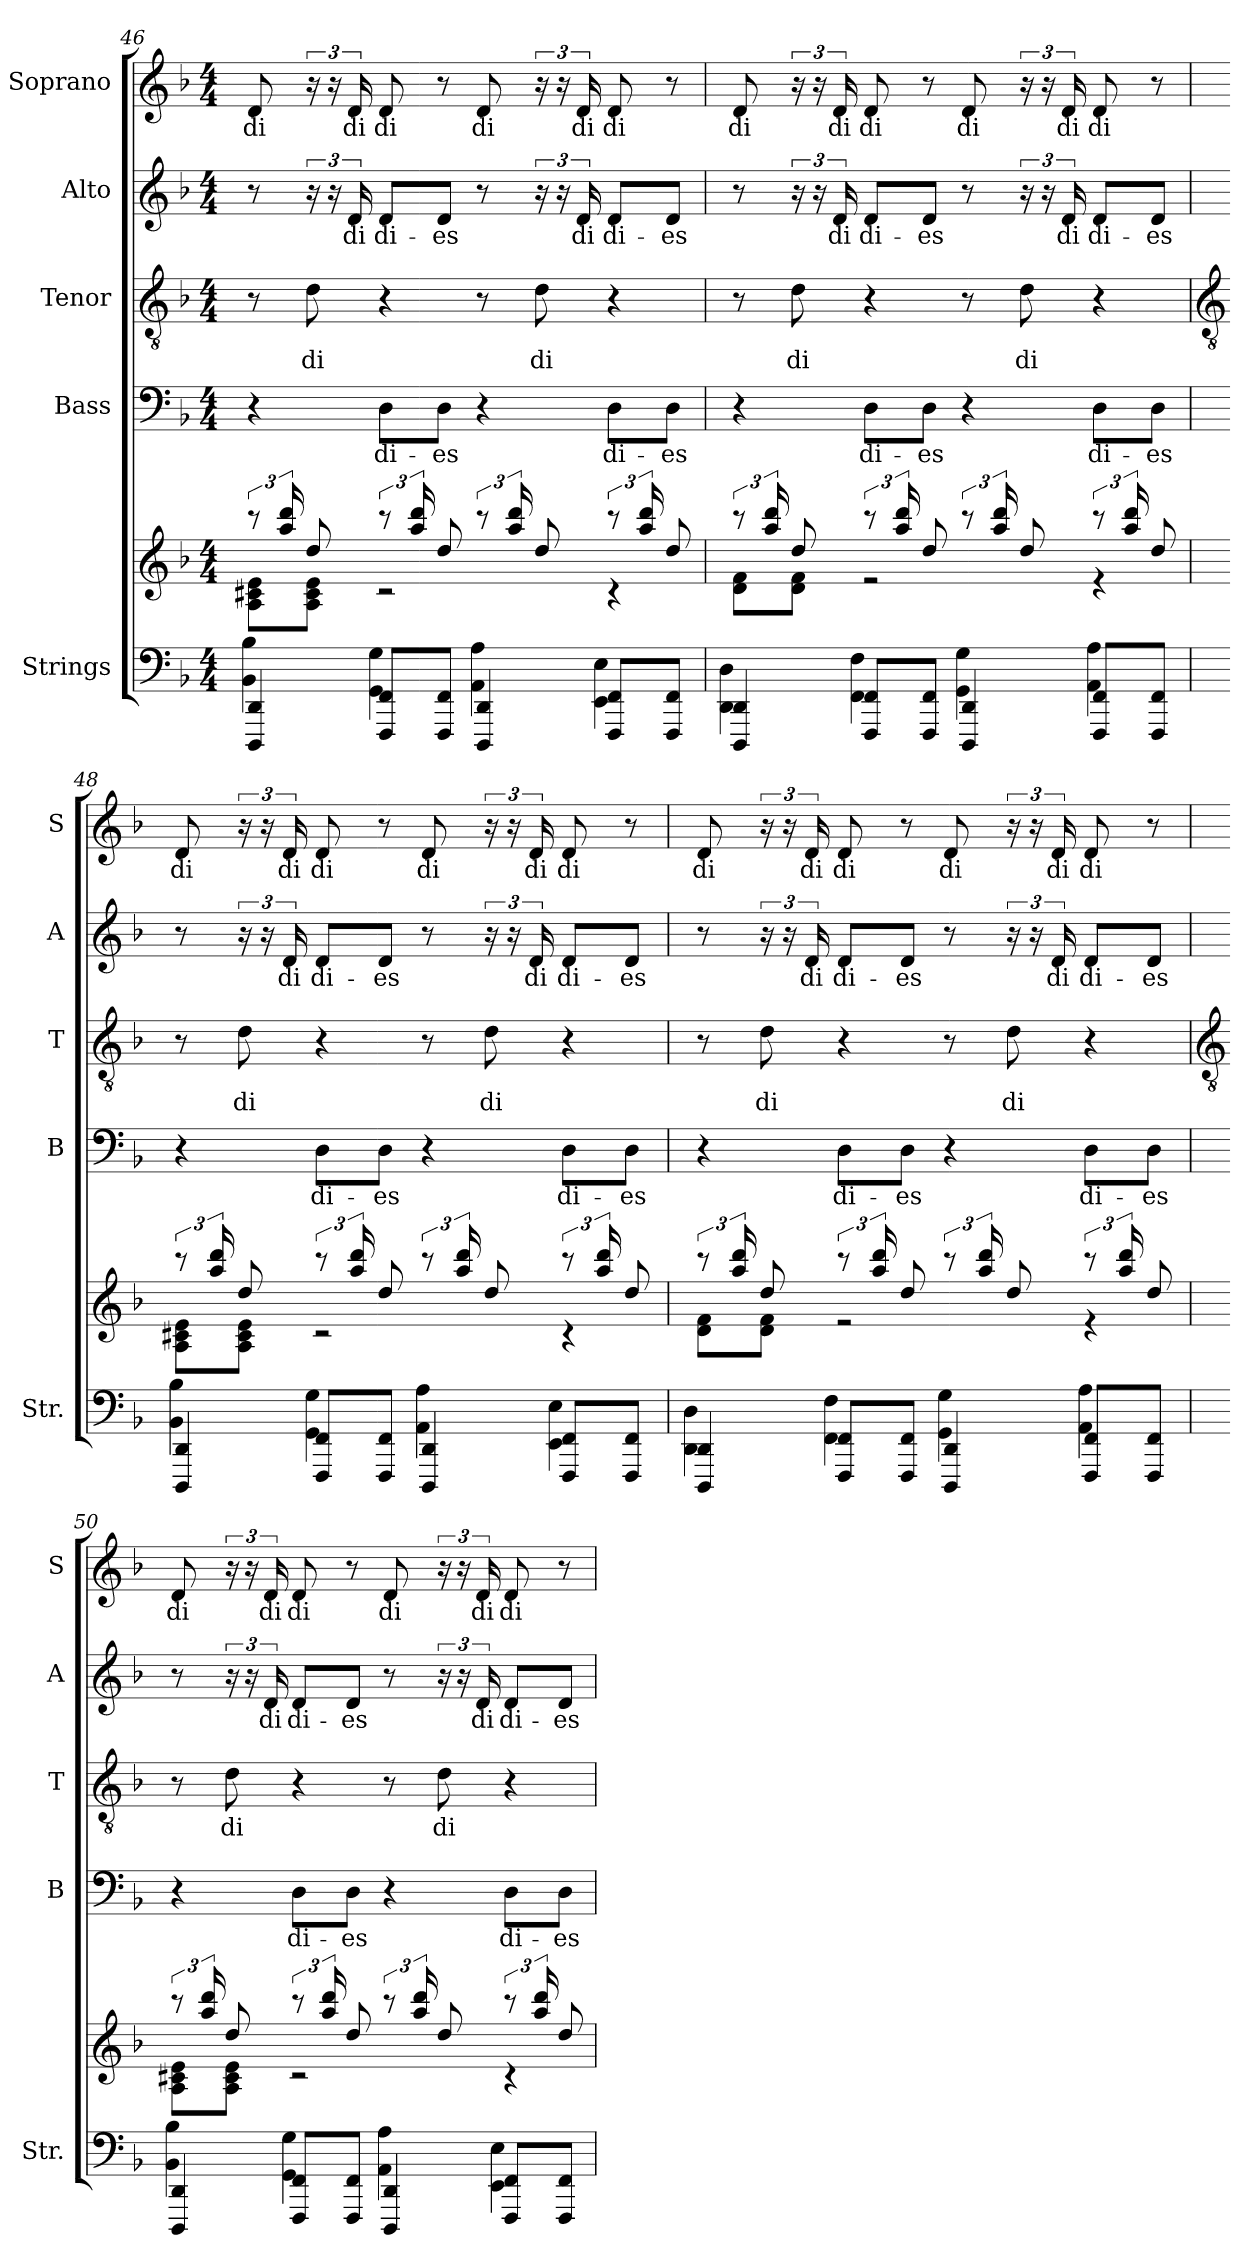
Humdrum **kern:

**kern	**kern	**kern	**text	**kern	**text	**kern	**text	**kern	**text
*part5	*part5	*part4	*part4	*part3	*part3	*part2	*part2	*part1	*part1
*staff6	*staff5	*staff4	*staff4	*staff3	*staff3	*staff2	*staff2	*staff1	*staff1
*I"Strings	*	*I"Bass	*	*I"Tenor	*	*I"Alto	*	*I"Soprano	*
*I'Str.	*	*I'B	*	*I'T	*	*I'A	*	*I'S	*
!!LO:LB:g=z
*clefF4	*clefG2	*clefF4	*	*clefGv2	*	*clefG2	*	*clefG2	*
*k[b-]	*k[b-]	*k[b-]	*	*k[b-]	*	*k[b-]	*	*k[b-]	*
*F:	*F:	*F:	*	*F:	*	*F:	*	*F:	*
*M4/4	*M4/4	*M4/4	*	*M4/4	*	*M4/4	*	*M4/4	*
=46	=46	=46	=46	=46	=46	=46	=46	=46	=46
*^	*^	*	*	*	*	*	*	*	*
!	!	!	!	!	!	!	!	!	!	!	!LO:LY:b
4DDD/ 4DD/	4BB-\ 4B-\	12r	8A\ 8c#X\ 8e\L	4r	.	8r	.	8r	.	8d	di
.	.	24aa/ 24ddd/LL	.	.	.	.	.	.	.	.	.
!	!	!	!	!	!	!	!LO:LY:b	!	!	!	!
.	.	8dd/J	8A\ 8c#\ 8e\J	.	.	8d	di	24r	.	24r	.
.	.	.	.	.	.	.	.	24r	.	24r	.
!	!	!	!	!	!	!	!	!	!LO:LY:b	!	!LO:LY:b
.	.	.	.	.	.	.	.	24d	di	24d	di
!	!	!	!	!	!LO:LY:b	!	!	!	!LO:LY:b	!	!LO:LY:b
8FFF/ 8FF/L	4GG\ 4G\	12r	2r	8DL	di-	4r	.	8dL	di-	8d	di
.	.	24aa/ 24ddd/LL	.	.	.	.	.	.	.	.	.
!	!	!	!	!	!LO:LY:b	!	!	!	!LO:LY:b	!	!
8FFF/ 8FF/J	.	8dd/J	.	8DJ	-es	.	.	8dJ	-es	8r	.
!	!	!	!	!	!	!	!	!	!	!	!LO:LY:b
4DDD/ 4DD/	4AA\ 4A\	12r	.	4r	.	8r	.	8r	.	8d	di
.	.	24aa/ 24ddd/LL	.	.	.	.	.	.	.	.	.
!	!	!	!	!	!	!	!LO:LY:b	!	!	!	!
.	.	8dd/J	.	.	.	8d	di	24r	.	24r	.
.	.	.	.	.	.	.	.	24r	.	24r	.
!	!	!	!	!	!	!	!	!	!LO:LY:b	!	!LO:LY:b
.	.	.	.	.	.	.	.	24d	di	24d	di
!	!	!	!	!	!LO:LY:b	!	!	!	!LO:LY:b	!	!LO:LY:b
8FFF/ 8FF/L	4EE\ 4E\	12r	4r	8DL	di-	4r	.	8dL	di-	8d	di
.	.	24aa/ 24ddd/LL	.	.	.	.	.	.	.	.	.
!	!	!	!	!	!LO:LY:b	!	!	!	!LO:LY:b	!	!
8FFF/ 8FF/J	.	8dd/J	.	8DJ	-es	.	.	8dJ	-es	8r	.
=47	=47	=47	=47	=47	=47	=47	=47	=47	=47	=47	=47
!	!	!	!	!	!	!	!	!	!	!	!LO:LY:b
4DDD/ 4DD/	4DD\ 4D\	12r	8d\ 8f\L	4r	.	8r	.	8r	.	8d	di
.	.	24aa/ 24ddd/LL	.	.	.	.	.	.	.	.	.
!	!	!	!	!	!	!	!LO:LY:b	!	!	!	!
.	.	8dd/J	8d\ 8f\J	.	.	8d	di	24r	.	24r	.
.	.	.	.	.	.	.	.	24r	.	24r	.
!	!	!	!	!	!	!	!	!	!LO:LY:b	!	!LO:LY:b
.	.	.	.	.	.	.	.	24d	di	24d	di
!	!	!	!	!	!LO:LY:b	!	!	!	!LO:LY:b	!	!LO:LY:b
8FFF/ 8FF/L	4FF\ 4F\	12r	2r	8DL	di-	4r	.	8dL	di-	8d	di
.	.	24aa/ 24ddd/LL	.	.	.	.	.	.	.	.	.
!	!	!	!	!	!LO:LY:b	!	!	!	!LO:LY:b	!	!
8FFF/ 8FF/J	.	8dd/J	.	8DJ	-es	.	.	8dJ	-es	8r	.
!	!	!	!	!	!	!	!	!	!	!	!LO:LY:b
4DDD/ 4DD/	4GG\ 4G\	12r	.	4r	.	8r	.	8r	.	8d	di
.	.	24aa/ 24ddd/LL	.	.	.	.	.	.	.	.	.
!	!	!	!	!	!	!	!LO:LY:b	!	!	!	!
.	.	8dd/J	.	.	.	8d	di	24r	.	24r	.
.	.	.	.	.	.	.	.	24r	.	24r	.
!	!	!	!	!	!	!	!	!	!LO:LY:b	!	!LO:LY:b
.	.	.	.	.	.	.	.	24d	di	24d	di
!	!	!	!	!	!LO:LY:b	!	!	!	!LO:LY:b	!	!LO:LY:b
8FFF/ 8FF/L	4AA\ 4A\	12r	4r	8DL	di-	4r	.	8dL	di-	8d	di
.	.	24aa/ 24ddd/LL	.	.	.	.	.	.	.	.	.
!	!	!	!	!	!LO:LY:b	!	!	!	!LO:LY:b	!	!
8FFF/ 8FF/J	.	8dd/J	.	8DJ	-es	.	.	8dJ	-es	8r	.
!!LO:LB:g=z
=48	=48	=48	=48	=48	=48	=48	=48	=48	=48	=48	=48
*	*	*	*	*	*	*clefGv2	*	*	*	*	*
!	!	!	!	!	!	!	!	!	!	!	!LO:LY:b
4DDD/ 4DD/	4BB-\ 4B-\	12r	8A\ 8c#X\ 8e\L	4r	.	8r	.	8r	.	8d	di
.	.	24aa/ 24ddd/LL	.	.	.	.	.	.	.	.	.
!	!	!	!	!	!	!	!LO:LY:b	!	!	!	!
.	.	8dd/J	8A\ 8c#\ 8e\J	.	.	8d	di	24r	.	24r	.
.	.	.	.	.	.	.	.	24r	.	24r	.
!	!	!	!	!	!	!	!	!	!LO:LY:b	!	!LO:LY:b
.	.	.	.	.	.	.	.	24d	di	24d	di
!	!	!	!	!	!LO:LY:b	!	!	!	!LO:LY:b	!	!LO:LY:b
8FFF/ 8FF/L	4GG\ 4G\	12r	2r	8DL	di-	4r	.	8dL	di-	8d	di
.	.	24aa/ 24ddd/LL	.	.	.	.	.	.	.	.	.
!	!	!	!	!	!LO:LY:b	!	!	!	!LO:LY:b	!	!
8FFF/ 8FF/J	.	8dd/J	.	8DJ	-es	.	.	8dJ	-es	8r	.
!	!	!	!	!	!	!	!	!	!	!	!LO:LY:b
4DDD/ 4DD/	4AA\ 4A\	12r	.	4r	.	8r	.	8r	.	8d	di
.	.	24aa/ 24ddd/LL	.	.	.	.	.	.	.	.	.
!	!	!	!	!	!	!	!LO:LY:b	!	!	!	!
.	.	8dd/J	.	.	.	8d	di	24r	.	24r	.
.	.	.	.	.	.	.	.	24r	.	24r	.
!	!	!	!	!	!	!	!	!	!LO:LY:b	!	!LO:LY:b
.	.	.	.	.	.	.	.	24d	di	24d	di
!	!	!	!	!	!LO:LY:b	!	!	!	!LO:LY:b	!	!LO:LY:b
8FFF/ 8FF/L	4EE\ 4E\	12r	4r	8DL	di-	4r	.	8dL	di-	8d	di
.	.	24aa/ 24ddd/LL	.	.	.	.	.	.	.	.	.
!	!	!	!	!	!LO:LY:b	!	!	!	!LO:LY:b	!	!
8FFF/ 8FF/J	.	8dd/J	.	8DJ	-es	.	.	8dJ	-es	8r	.
=49	=49	=49	=49	=49	=49	=49	=49	=49	=49	=49	=49
!	!	!	!	!	!	!	!	!	!	!	!LO:LY:b
4DDD/ 4DD/	4DD\ 4D\	12r	8d\ 8f\L	4r	.	8r	.	8r	.	8d	di
.	.	24aa/ 24ddd/LL	.	.	.	.	.	.	.	.	.
!	!	!	!	!	!	!	!LO:LY:b	!	!	!	!
.	.	8dd/J	8d\ 8f\J	.	.	8d	di	24r	.	24r	.
.	.	.	.	.	.	.	.	24r	.	24r	.
!	!	!	!	!	!	!	!	!	!LO:LY:b	!	!LO:LY:b
.	.	.	.	.	.	.	.	24d	di	24d	di
!	!	!	!	!	!LO:LY:b	!	!	!	!LO:LY:b	!	!LO:LY:b
8FFF/ 8FF/L	4FF\ 4F\	12r	2r	8DL	di-	4r	.	8dL	di-	8d	di
.	.	24aa/ 24ddd/LL	.	.	.	.	.	.	.	.	.
!	!	!	!	!	!LO:LY:b	!	!	!	!LO:LY:b	!	!
8FFF/ 8FF/J	.	8dd/J	.	8DJ	-es	.	.	8dJ	-es	8r	.
!	!	!	!	!	!	!	!	!	!	!	!LO:LY:b
4DDD/ 4DD/	4GG\ 4G\	12r	.	4r	.	8r	.	8r	.	8d	di
.	.	24aa/ 24ddd/LL	.	.	.	.	.	.	.	.	.
!	!	!	!	!	!	!	!LO:LY:b	!	!	!	!
.	.	8dd/J	.	.	.	8d	di	24r	.	24r	.
.	.	.	.	.	.	.	.	24r	.	24r	.
!	!	!	!	!	!	!	!	!	!LO:LY:b	!	!LO:LY:b
.	.	.	.	.	.	.	.	24d	di	24d	di
!	!	!	!	!	!LO:LY:b	!	!	!	!LO:LY:b	!	!LO:LY:b
8FFF/ 8FF/L	4AA\ 4A\	12r	4r	8DL	di-	4r	.	8dL	di-	8d	di
.	.	24aa/ 24ddd/LL	.	.	.	.	.	.	.	.	.
!	!	!	!	!	!LO:LY:b	!	!	!	!LO:LY:b	!	!
8FFF/ 8FF/J	.	8dd/J	.	8DJ	-es	.	.	8dJ	-es	8r	.
!!LO:LB:g=z
=50	=50	=50	=50	=50	=50	=50	=50	=50	=50	=50	=50
*	*	*	*	*	*	*clefGv2	*	*	*	*	*
!	!	!	!	!	!	!	!	!	!	!	!LO:LY:b
4DDD/ 4DD/	4BB-\ 4B-\	12r	8A\ 8c#X\ 8e\L	4r	.	8r	.	8r	.	8d	di
.	.	24aa/ 24ddd/LL	.	.	.	.	.	.	.	.	.
!	!	!	!	!	!	!	!LO:LY:b	!	!	!	!
.	.	8dd/J	8A\ 8c#\ 8e\J	.	.	8d	di	24r	.	24r	.
.	.	.	.	.	.	.	.	24r	.	24r	.
!	!	!	!	!	!	!	!	!	!LO:LY:b	!	!LO:LY:b
.	.	.	.	.	.	.	.	24d	di	24d	di
!	!	!	!	!	!LO:LY:b	!	!	!	!LO:LY:b	!	!LO:LY:b
8FFF/ 8FF/L	4GG\ 4G\	12r	2r	8DL	di-	4r	.	8dL	di-	8d	di
.	.	24aa/ 24ddd/LL	.	.	.	.	.	.	.	.	.
!	!	!	!	!	!LO:LY:b	!	!	!	!LO:LY:b	!	!
8FFF/ 8FF/J	.	8dd/J	.	8DJ	-es	.	.	8dJ	-es	8r	.
!	!	!	!	!	!	!	!	!	!	!	!LO:LY:b
4DDD/ 4DD/	4AA\ 4A\	12r	.	4r	.	8r	.	8r	.	8d	di
.	.	24aa/ 24ddd/LL	.	.	.	.	.	.	.	.	.
!	!	!	!	!	!	!	!LO:LY:b	!	!	!	!
.	.	8dd/J	.	.	.	8d	di	24r	.	24r	.
.	.	.	.	.	.	.	.	24r	.	24r	.
!	!	!	!	!	!	!	!	!	!LO:LY:b	!	!LO:LY:b
.	.	.	.	.	.	.	.	24d	di	24d	di
!	!	!	!	!	!LO:LY:b	!	!	!	!LO:LY:b	!	!LO:LY:b
8FFF/ 8FF/L	4EE\ 4E\	12r	4r	8DL	di-	4r	.	8dL	di-	8d	di
.	.	24aa/ 24ddd/LL	.	.	.	.	.	.	.	.	.
!	!	!	!	!	!LO:LY:b	!	!	!	!LO:LY:b	!	!
8FFF/ 8FF/J	.	8dd/J	.	8DJ	-es	.	.	8dJ	-es	8r	.
*v	*v	*	*	*	*	*	*	*	*	*	*
*	*v	*v	*	*	*	*	*	*	*	*
=	=	=	=	=	=	=	=	=	=
*-	*-	*-	*-	*-	*-	*-	*-	*-	*-
